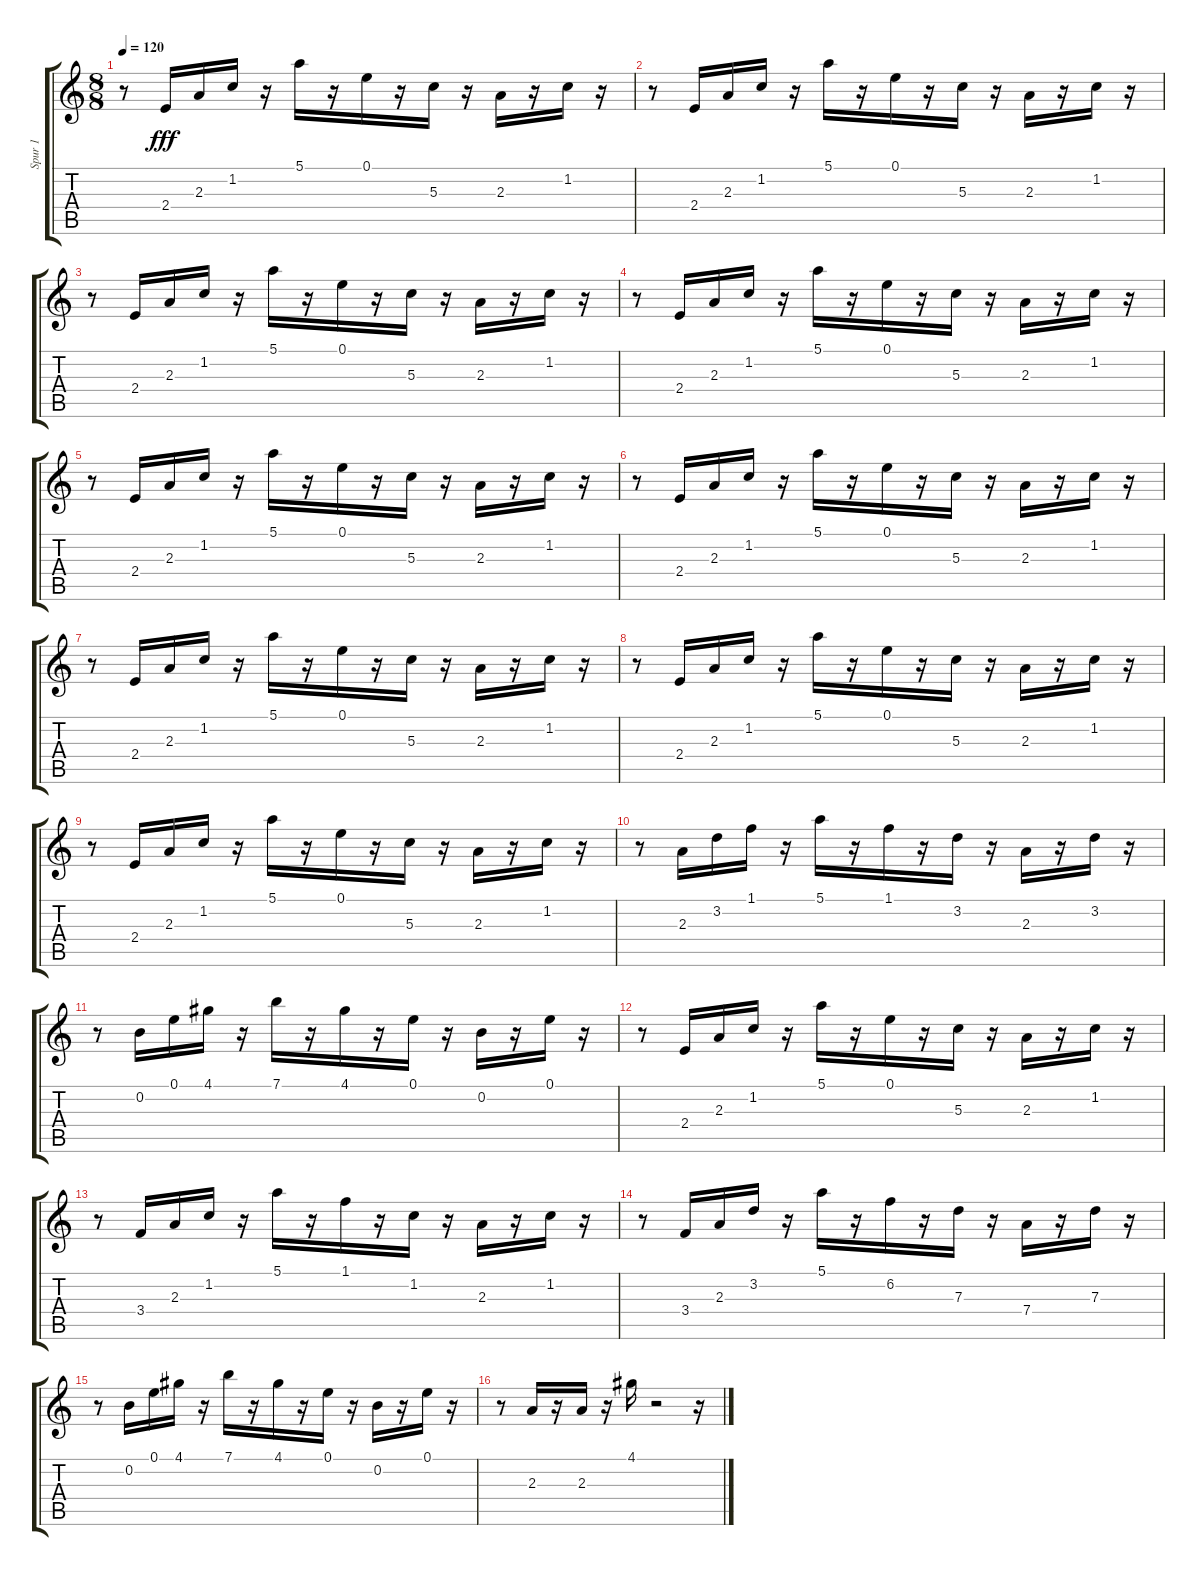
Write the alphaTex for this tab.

\track ("Spur 1" "Spur 1") {instrument acousticguitarnylon}
\staff {score tabs}
\tuning (E4 B3 G3 D3 A2 E2) {hide}
\ts (8 8)
\tempo 120
\clef g2
\ks c
r.8{dy fff instrument acousticguitarnylon} 2.4.16 2.3.16 1.2.16 r.16 5.1.16 r.16 0.1.16 r.16 5.3.16 r.16 2.3.16 r.16 1.2.16 r.16 |
r.8 2.4.16 2.3.16 1.2.16 r.16 5.1.16 r.16 0.1.16 r.16 5.3.16 r.16 2.3.16 r.16 1.2.16 r.16 |
r.8 2.4.16 2.3.16 1.2.16 r.16 5.1.16 r.16 0.1.16 r.16 5.3.16 r.16 2.3.16 r.16 1.2.16 r.16 |
r.8 2.4.16 2.3.16 1.2.16 r.16 5.1.16 r.16 0.1.16 r.16 5.3.16 r.16 2.3.16 r.16 1.2.16 r.16 |
r.8 2.4.16 2.3.16 1.2.16 r.16 5.1.16 r.16 0.1.16 r.16 5.3.16 r.16 2.3.16 r.16 1.2.16 r.16 |
r.8 2.4.16 2.3.16 1.2.16 r.16 5.1.16 r.16 0.1.16 r.16 5.3.16 r.16 2.3.16 r.16 1.2.16 r.16 |
r.8 2.4.16 2.3.16 1.2.16 r.16 5.1.16 r.16 0.1.16 r.16 5.3.16 r.16 2.3.16 r.16 1.2.16 r.16 |
r.8 2.4.16 2.3.16 1.2.16 r.16 5.1.16 r.16 0.1.16 r.16 5.3.16 r.16 2.3.16 r.16 1.2.16 r.16 |
r.8 2.4.16 2.3.16 1.2.16 r.16 5.1.16 r.16 0.1.16 r.16 5.3.16 r.16 2.3.16 r.16 1.2.16 r.16 |
r.8 2.3.16 3.2.16 1.1.16 r.16 5.1.16 r.16 1.1.16 r.16 3.2.16 r.16 2.3.16 r.16 3.2.16 r.16 |
r.8 0.2.16 0.1.16 4.1.16 r.16 7.1.16 r.16 4.1.16 r.16 0.1.16 r.16 0.2.16 r.16 0.1.16 r.16 |
r.8 2.4.16 2.3.16 1.2.16 r.16 5.1.16 r.16 0.1.16 r.16 5.3.16 r.16 2.3.16 r.16 1.2.16 r.16 |
r.8 3.4.16 2.3.16 1.2.16 r.16 5.1.16 r.16 1.1.16 r.16 1.2.16 r.16 2.3.16 r.16 1.2.16 r.16 |
r.8 3.4.16 2.3.16 3.2.16 r.16 5.1.16 r.16 6.2.16 r.16 7.3.16 r.16 7.4.16 r.16 7.3.16 r.16 |
r.8 0.2.16 0.1.16 4.1.16 r.16 7.1.16 r.16 4.1.16 r.16 0.1.16 r.16 0.2.16 r.16 0.1.16 r.16 |
r.8 2.3.16 r.16 2.3.16 r.16 4.1.16 r.2 r.16
